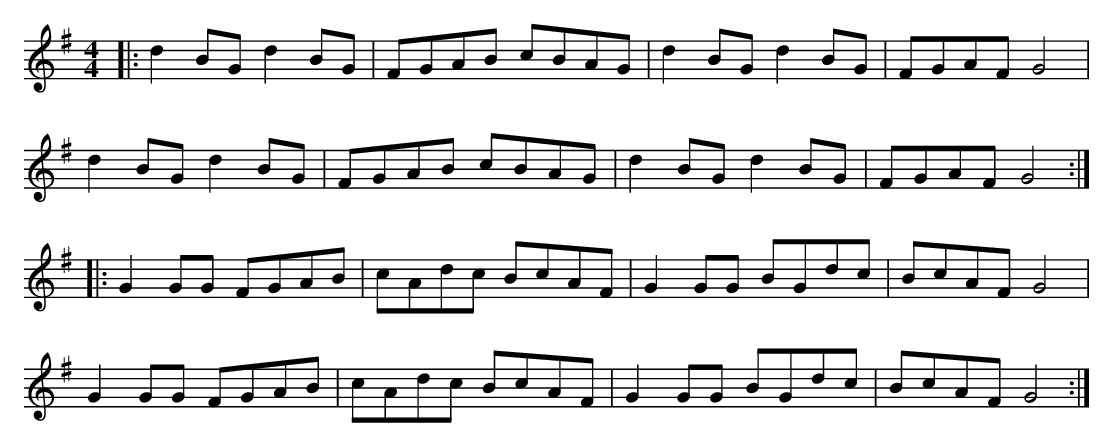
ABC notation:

X:1
M:4/4
K:G
|:d2 BG d2 BG|FGAB cBAG|d2 BG d2 BG|FGAF G4|
d2 BG d2 BG|FGAB cBAG|d2 BG d2 BG|FGAF G4:|
|:G2 GG FGAB|cAdc BcAF|G2 GG BGdc|BcAF G4|
G2 GG FGAB|cAdc BcAF|G2 GG BGdc|BcAF G4:|
